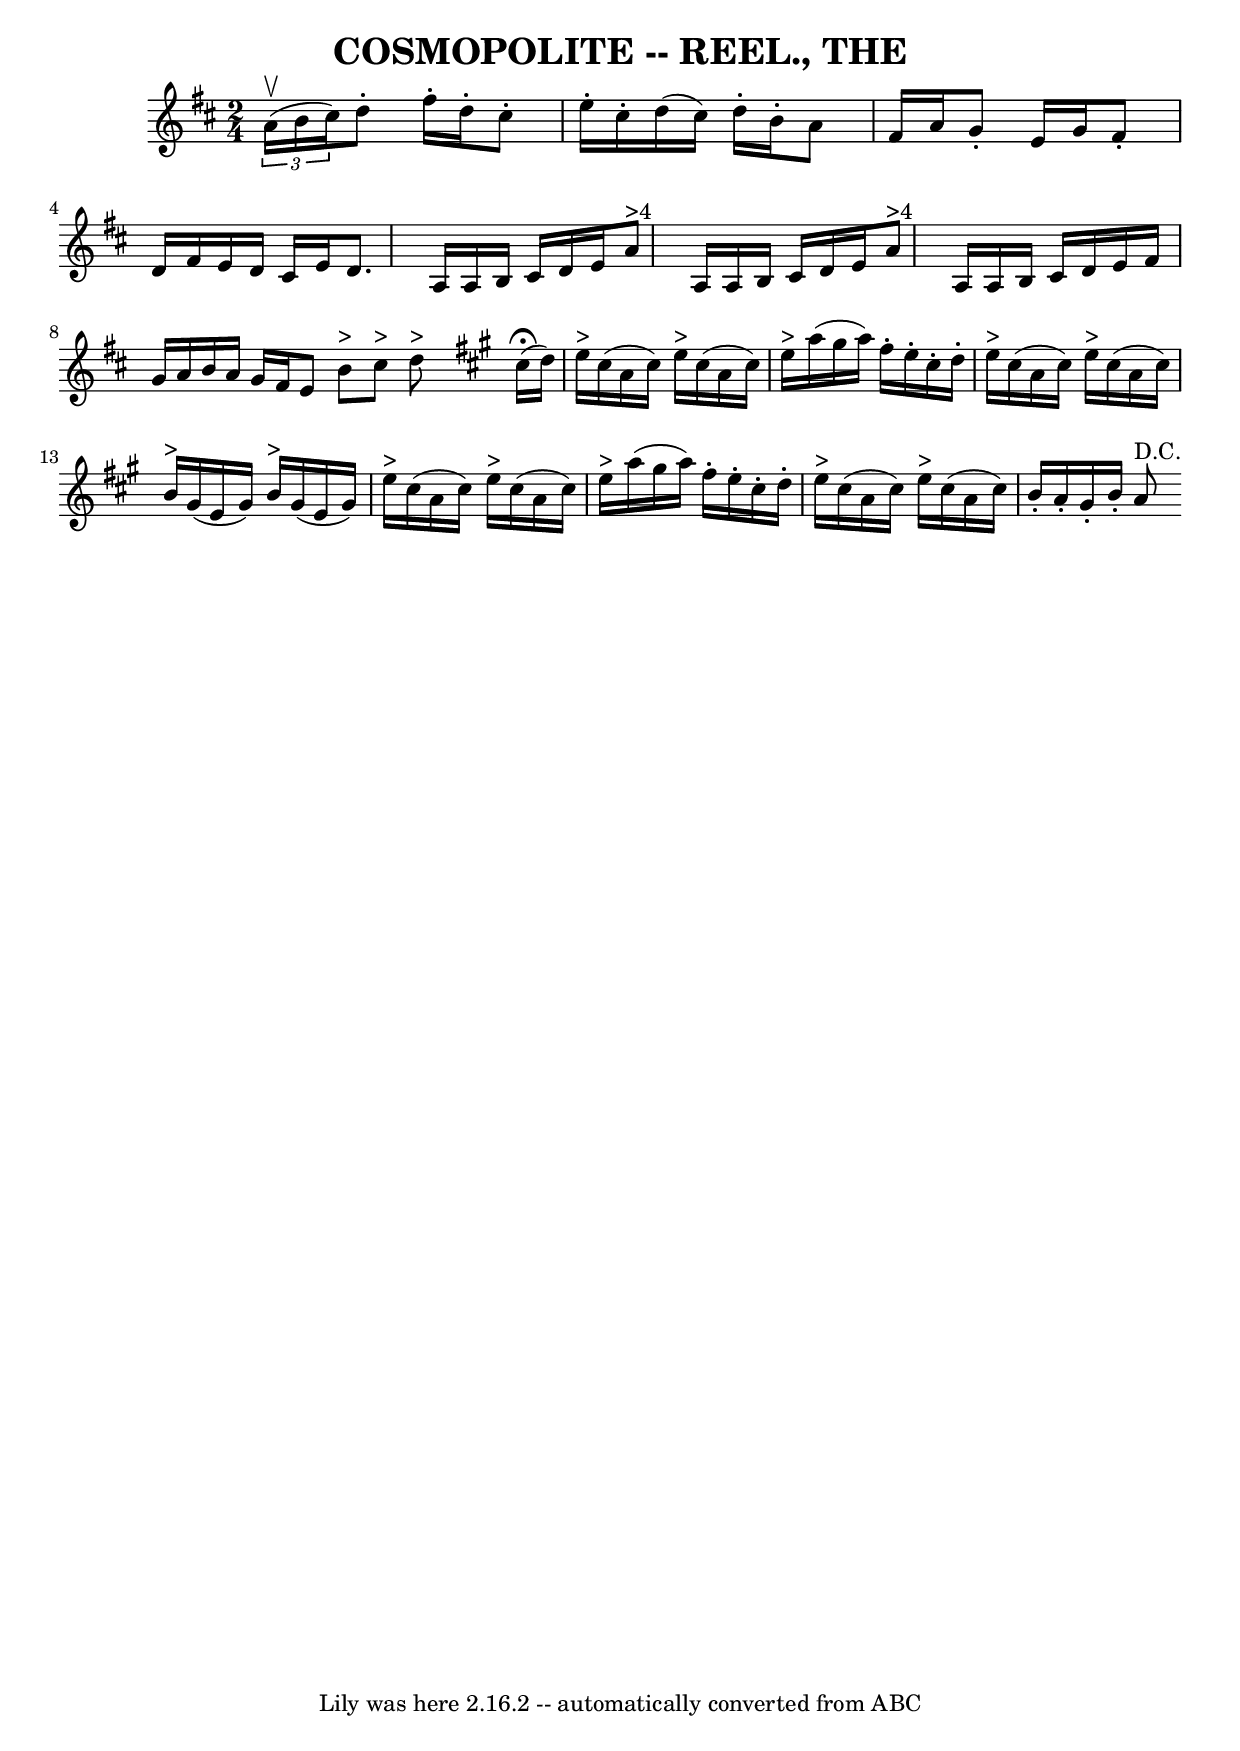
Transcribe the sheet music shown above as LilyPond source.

\version "2.16.2"
\include "Mammoth.ily"
\header {
 crossRefNumber = "8"
 footnotes = ""
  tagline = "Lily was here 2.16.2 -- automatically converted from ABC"
  title = "COSMOPOLITE -- REEL., THE"

}
voicedefault =  {


  \time 2/4 
  \key d \major
  \times 2/3 { a'16^\upbow(b'16 cis''16)  	     }   |
 d''8-. fis''16-. d''16-. cis''8-. e''16-. cis''16-.  |
 d''16 (cis''16) d''16-. b'16-. a'8 fis'16 a'16   |
 g'8-. e'16 g'16 fis'8-. d'16 fis'16  |
 e'16 d'16 cis'16 e'16 d'8. a16   |
 a16 b16 cis'16 d'16 e'16 a'8^">4" a16   |
 a16 b16 cis'16 d'16 e'16 a'8^">4" a16   |
 a16 b16 cis'16 d'16 e'16 fis'16 g'16 a'16   |
 b'16 a'16 g'16 fis'16 e'8     \bar ":|" b'8^">" cis''8^">" d''8^">"   \bar "| |"   
  \key a \major
     \bar "|:" cis''16^\fermata(d''16)  |
 e''16^">" cis''16 ( a'16 cis''16) e''16^">" cis''16 (a'16 cis''16)  |
 e''16^">" a''16 (gis''16 a''16) fis''16-. e''16-. cis''16-. d''16-.  |
 e''16^">" cis''16 (a'16 cis''16) e''16^">" cis''16 (a'16 cis''16) |
 b'16^">" gis'16 (e'16 gis'16) b'16^">" gis'16 (e'16 gis'16)  |
 e''16^">" cis''16 (a'16 cis''16) e''16^">" cis''16 (a'16 cis''16)  |
 e''16^">" a''16 (gis''16 a''16) fis''16-. e''16-. cis''16-. d''16-.  |
 e''16^">" cis''16 (a'16 cis''16) e''16^">" cis''16 (a'16 cis''16)  |
 b'16-. a'16-. gis'16-. b'16-. a'8^"D.C."   \bar ": |"   

}

\score{
  <<

    \context Staff="default"
    {
      \voicedefault 
      
    }

  >>
  \layout {
    
  }
  \midi {
  }

}
